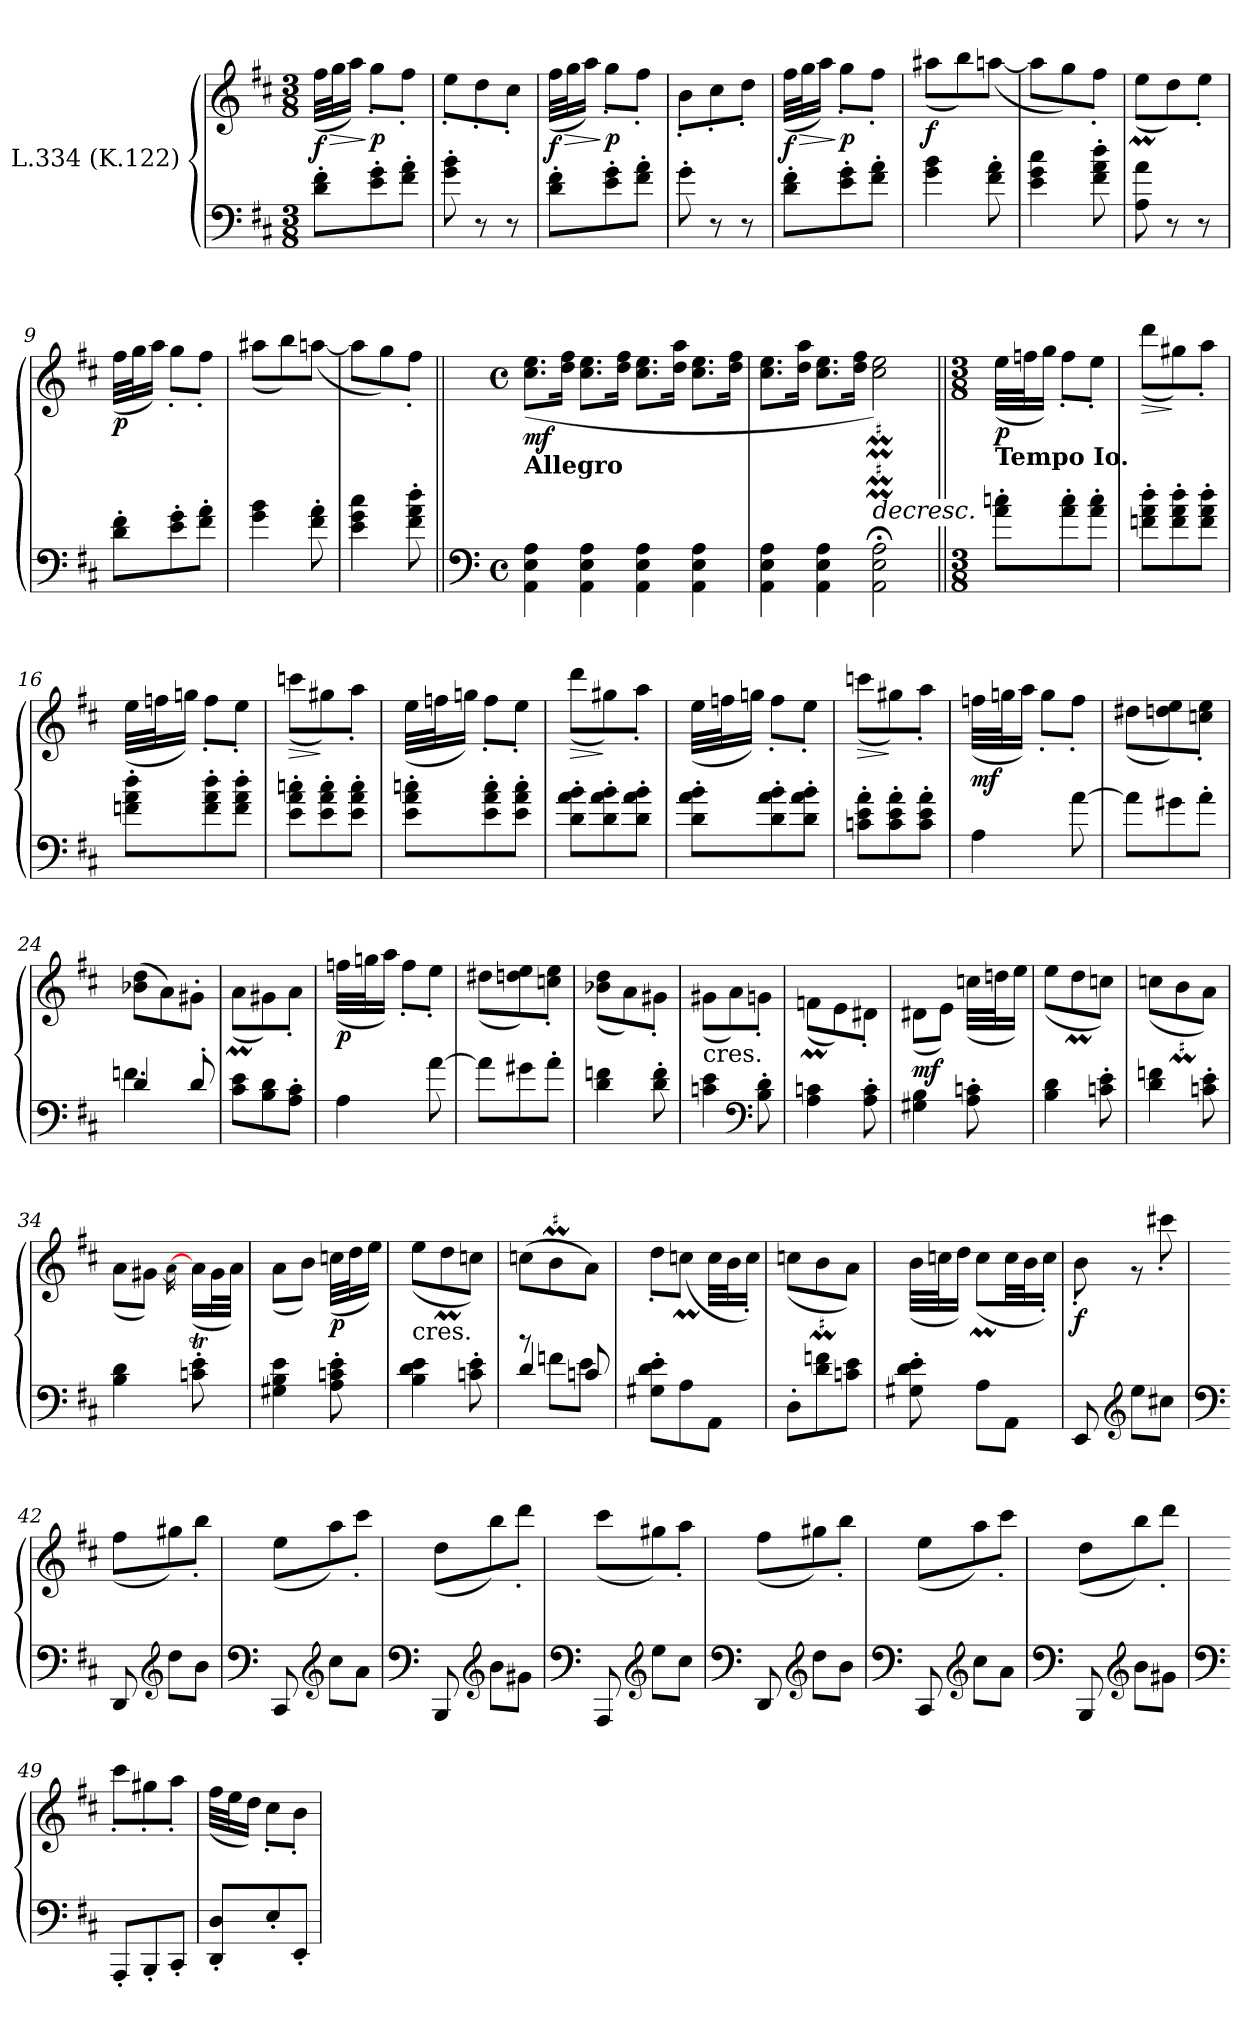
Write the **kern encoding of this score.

**kern	**kern	**dynam
*part1	*part1	*part1
*staff2	*staff1	*staff1/2
*I"L.334 (K.122)	*	*
*clefF4	*clefG2	*
*k[f#c#]	*k[f#c#]	*
*D:	*D:	*
*M3/8	*M3/8	*
*MM120	*MM120	*
=1	=1	=1
!	!LO:TX:b:B:t=Allegro	!
!	!	!LO:HP:b
*	*^	*
!	!	!	!LO:DY:n=1:b
8d\' 8f#\'L	4.ryy	(<32ff#\LLL	> f
.	.	32gg\J	.
.	.	16aa\JJ)	.
!	!	!	!LO:DY:n=2:b
8e\' 8g\'	.	8gg'\L	] p
8f#\' 8a\'J	.	8ff#'\J	.
=2	=2	=2	=2
8g\' 8b\'	4.ryy	8ee'\L	.
8r	.	8dd'\	.
8r	.	8cc#'\J	.
=3	=3	=3	=3
!	!	!	!LO:HP:b
!	!	!	!LO:DY:n=1:b
8d\' 8f#\'L	4.ryy	(<32ff#\LLL	> f
.	.	32gg\J	.
.	.	16aa\JJ)	.
!	!	!	!LO:DY:n=2:b
8e\' 8g\'	.	8gg'\L	] p
8f#\' 8a\'J	.	8ff#'\J	.
=4	=4	=4	=4
8g'\	4.ryy	8b'\L	.
8r	.	8cc#'\	.
8r	.	8dd'\J	.
=5	=5	=5	=5
!	!	!	!LO:HP:b
!	!	!	!LO:DY:n=1:b
8d\' 8f#\'L	4.ryy	(<32ff#\LLL	> f
.	.	32gg\J	.
.	.	16aa\JJ)	.
!	!	!	!LO:DY:n=2:b
8e\' 8g\'	.	8gg'\L	] p
8f#\' 8a\'J	.	8ff#'\J	.
=6	=6	=6	=6
!	!	!	!LO:DY:b
4g\ 4b\	4.ryy	(<8aa#X\L	f
.	.	8bb\)	.
8f#\' 8a\'	.	(<[8aan\J	.
=7	=7	=7	=7
4e\ 4g\ 4cc#\	4.ryy	8aa\L]	.
.	.	8gg\)	.
8f#\' 8a\' 8dd\'	.	8ff#'\J	.
=8	=8	=8	=8
8A\ 8a\	4.ryy	(<8eeM\L	.
8r	.	8dd\)	.
8r	.	8ee'\J	.
=9	=9	=9	=9
!	!	!	!LO:DY:b
8d\' 8f#\'L	4.ryy	(<32ff#\LLL	p
.	.	32gg\J	.
.	.	16aa\JJ)	.
8e\' 8g\'	.	8gg'\L	.
8f#\' 8a\'J	.	8ff#'\J	.
!!LO:LB:g=z	!!
=10	=10	=10	=10
4g\ 4b\	4.ryy	(<8aa#X\L	.
.	.	8bb\)	.
8f#\' 8a\'	.	(<[8aan\J	.
=11	=11	=11	=11
4e\ 4g\ 4cc#\	4.ryy	8aa\L]	.
.	.	8gg\)	.
8f#\' 8a\' 8dd\'	.	8ff#'\J	.
=12||	=12||	=12||	=12||
*clefF4	*	*	*
*M4/4	*M4/4	*	*
*met(c)	*met(c)	*	*
*	*MM240	*	*
!	!LO:TX:b:B:t=Allegro	!	!
!	!	!	!LO:DY:b
4AA\ 4E\ 4A\	1ryy	(<8.cc#\ 8.ee\L	mf
.	.	16dd\ 16ff#\Jk	.
4AA\ 4E\ 4A\	.	8.cc#\ 8.ee\L	.
.	.	16dd\ 16ff#\Jk	.
4AA\ 4E\ 4A\	.	8.cc#\ 8.ee\L	.
.	.	16dd\ 16aa\Jk	.
4AA\ 4E\ 4A\	.	8.cc#\ 8.ee\L	.
.	.	16dd\ 16ff#\Jk	.
=13	=13	=13	=13
4AA\ 4E\ 4A\	1ryy	8.cc#\ 8.ee\L	.
.	.	16dd\ 16aa\Jk	.
4AA\ 4E\ 4A\	.	8.cc#\ 8.ee\L	.
.	.	16dd\ 16ff#\Jk	.
!	!	!	!LO:HP:b
2AA\; 2E\; 2A\;	.	2cc#\M 2ee\M)	>
=14||	=14||	=14||	=14||
*M3/8	*M3/8	*	*
*	*MM120	*	*
!	!LO:TX:b:B:t=Tempo Io.	!	!
!	!	!	!LO:DY:b
8a\' 8ccn\'L	4.ryy	(<32ee\LLL	p
.	.	32ffn\J	.
.	.	16gg\JJ)	.
8a\' 8cc\'	.	8ff'\L	.
8a\' 8cc\'J	.	8ee'\J	.
=15	=15	=15	=15
!	!	!	!LO:HP:b
8fn\' 8a\' 8dd\'L	4.ryy	(<8ddd\L	>
8f\' 8a\' 8dd\'	.	8gg#X\)	]
8f\' 8a\' 8dd\'J	.	8aa'\J	.
=16	=16	=16	=16
8fn\' 8a\' 8dd\'L	4.ryy	(<32ee\LLL	.
.	.	32ffn\J	.
.	.	16ggn\JJ)	.
8f\' 8a\' 8dd\'	.	8ff'\L	.
8f\' 8a\' 8dd\'J	.	8ee'\J	.
!!LO:LB:g=z	!!
=17	=17	=17	=17
!	!	!	!LO:HP:b
8e\' 8a\' 8ccn\'L	4.ryy	(<8cccn\L	>
8e\' 8a\' 8cc\'	.	8gg#X\)	]
8e\' 8a\' 8cc\'J	.	8aa'\J	.
=18	=18	=18	=18
8e\' 8a\' 8ccn\'L	4.ryy	(<32ee\LLL	.
.	.	32ffn\J	.
.	.	16ggn\JJ)	.
8e\' 8a\' 8cc\'	.	8ff'\L	.
8e\' 8a\' 8cc\'J	.	8ee'\J	.
=19	=19	=19	=19
!	!	!	!LO:HP:b
8d\' 8a\' 8b\'L	4.ryy	(<8ddd\L	>
8d\' 8a\' 8b\'	.	8gg#X\)	]
8d\' 8a\' 8b\'J	.	8aa'\J	.
=20	=20	=20	=20
8d\' 8a\' 8b\'L	4.ryy	(<32ee\LLL	.
.	.	32ffn\J	.
.	.	16ggn\JJ)	.
8d\' 8a\' 8b\'	.	8ff'\L	.
8d\' 8a\' 8b\'J	.	8ee'\J	.
=21	=21	=21	=21
!	!	!	!LO:HP:b
8cn\' 8e\' 8a\'L	4.ryy	(<8cccn\L	>
8c\' 8e\' 8a\'	.	8gg#X\)	]
8c\' 8e\' 8a\'J	.	8aa'\J	.
=22	=22	=22	=22
!	!	!	!LO:DY:b
4A\	4.ryy	(<32ffn\LLL	mf
.	.	32ggn\J	.
.	.	16aa\JJ)	.
.	.	8gg'\L	.
[8a\	.	8ff'\J	.
=23	=23	=23	=23
8a\L]	4.ryy	(<8dd#X\L	.
8g#X\	.	8ddn\ 8ee\)	.
8a'\J	.	8ccn\' 8ee\'J	.
*	*v	*v	*
!!LO:LB:g=z
=24	=24	=24
*^	*	*
4d/	4.fn\	(<8b-X\ 8dd\L	.
.	.	8a\)	.
8d'/	.	8g#X'\J	.
*v	*v	*	*
=25	=25	=25
*	*^	*
8c#\ 8e\L	4.ryy	(<8aM\L	.
8B\ 8d\	.	8g#X\)	.
8A\' 8c#\'J	.	8a'\J	]
=26	=26	=26	=26
!	!	!	!LO:DY:b
4A\	4.ryy	(<32ffn\LLL	p
.	.	32ggn\J	.
.	.	16aa\JJ)	.
.	.	8ff'\L	.
[8a\	.	8ee'\J	.
=27	=27	=27	=27
8a\L]	4.ryy	(<8dd#X\L	.
8g#X\	.	8ddn\ 8ee\)	.
8a'\J	.	8ccn\' 8ee\'J	.
=28	=28	=28	=28
4d\ 4fn\	4.ryy	(<8b-X\ 8dd\L	.
.	.	8a\)	.
8d\' 8f\'	.	8g#X'\J	.
=29	=29	=29	=29
!	!LO:TX:b:t=cres.	!	!
4cn\ 4e\	4.ryy	(<8g#X\L	.
.	.	8a\)	.
*clefF4	*	*	*
8B\' 8d\'	.	8gn'\J	.
=30	=30	=30	=30
4A\ 4cn\	4.ryy	(<8fnM\L	.
.	.	8e\)	.
8A\' 8c\'	.	8d#X'\J	.
=31	=31	=31	=31
!	!	!	!LO:DY:b
4G#X\ 4B\	4.ryy	(<8d#X\L	mf
.	.	8e\J)	.
8A\' 8cn\'	.	(<32ccn\LLL	.
.	.	32ddn\J	.
.	.	16ee\JJ)	.
=32	=32	=32	=32
4B\ 4d\	4.ryy	(<8ee\L	.
.	.	8ddM\	.
8cn\' 8e\'	.	8ccn\J)	.
!!LO:LB:g=z	!!
=33	=33	=33	=33
4d\ 4fn\	4.ryy	(<8ccn\L	.
.	.	8bM\	.
8cn\' 8e\'	.	8a\J)	.
=34	=34	=34	=34
4B\ 4d\	4.ryy	(<8a\L	.
.	.	8g#X\J)	.
.	.	[16qa\	.
8cn\' 8e\'	.	(<16aT\LL	.
.	.	32g#\L	.
.	.	32a\JJJ)	.
=35	=35	=35	=35
4G#X\ 4B\ 4e\	4.ryy	(<8a\L	.
.	.	8b\J)	.
!	!	!	!LO:DY:b
8A\' 8cn\' 8e\'	.	(<32ccn\LLL	p
.	.	32dd\J	.
.	.	16ee\JJ)	.
=36	=36	=36	=36
!	!LO:TX:b:t=cres.	!	!
4B\ 4d\ 4e\	4.ryy	(<8ee\L	.
.	.	8ddM\	.
8cn\' 8e\'	.	8ccn\J)	.
*	*v	*v	*
=37	=37	=37
*^	*	*
4d/	8rb	(<8ccn\L	.
.	8fn\L	8bM\	.
8cn/	8e\J	8a\J)	.
*v	*v	*	*
=38	=38	=38
*	*^	*
8G#X\' 8d\' 8e\'L	4.ryy	8dd'\L	.
8A\	.	(<8ccnM\J	.
8AA\J	.	32cc\LLL	.
.	.	32b\J	.
.	.	16cc'\JJ)	.
=39	=39	=39	=39
8D'\L	4.ryy	(<8ccn\L	.
8d\ 8fn\	.	8bM\	.
8cn\ 8e\J	.	8a\J)	.
=40	=40	=40	=40
8G#X\' 8d\' 8e\'	4.ryy	(<32b\LLL	.
.	.	32ccn\J	.
.	.	16dd\JJ)	.
8A\L	.	(<8ccM\L	.
8AA\J	.	32cc\LL	.
.	.	32b\J	.
.	.	16cc'\JJ)	.
!!LO:PB:g=z	!!
=41	=41	=41	=41
!	!	!	!LO:DY:b
8EE/	4.ryy	8b'\	f
*clefG2	*	*	*
8ee\L	.	8r	.
8cc#X\J	.	8ccc#X'\	.
=42	=42	=42	=42
*clefF4	*	*	*
8DD/	4.ryy	(<8ff#\L	.
*clefG2	*	*	*
8dd\L	.	8gg#X\)	.
8b\J	.	8bb'\J	.
=43	=43	=43	=43
*clefF4	*	*	*
8CC#/	4.ryy	(<8ee\L	.
*clefG2	*	*	*
8cc#\L	.	8aa\)	.
8a\J	.	8ccc#'\J	.
=44	=44	=44	=44
*clefF4	*	*	*
8BBB/	4.ryy	(<8dd\L	.
*clefG2	*	*	*
8b\L	.	8bb\)	.
8g#X\J	.	8ddd'\J	.
=45	=45	=45	=45
*clefF4	*	*	*
8AAA/	4.ryy	(<8ccc#\L	.
*clefG2	*	*	*
8ee\L	.	8gg#X\)	.
8cc#\J	.	8aa'\J	.
=46	=46	=46	=46
*clefF4	*	*	*
8DD/	4.ryy	(<8ff#\L	.
*clefG2	*	*	*
8dd\L	.	8gg#X\)	.
8b\J	.	8bb'\J	.
!!LO:LB:g=z	!!
=47	=47	=47	=47
*clefF4	*	*	*
8CC#/	4.ryy	(<8ee\L	.
*clefG2	*	*	*
8cc#\L	.	8aa\)	.
8a\J	.	8ccc#'\J	.
=48	=48	=48	=48
*clefF4	*	*	*
8BBB/	4.ryy	(<8dd\L	.
*clefG2	*	*	*
8b\L	.	8bb\)	.
8g#X\J	.	8ddd'\J	.
=49	=49	=49	=49
*clefF4	*	*	*
8AAA'/L	4.ryy	8ccc#'\L	.
8BBB'/	.	8gg#X'\	.
8CC#'/J	.	8aa'\J	.
=50	=50	=50	=50
8DD/' 8D/'L	4.ryy	(<32ff#\LLL	.
.	.	32ee\J	.
.	.	16dd\JJ)	.
8E'/	.	8cc#'\L	.
8EE'/J	.	8b'\J	.
*	*v	*v	*
=	=	=
*-	*-	*-
